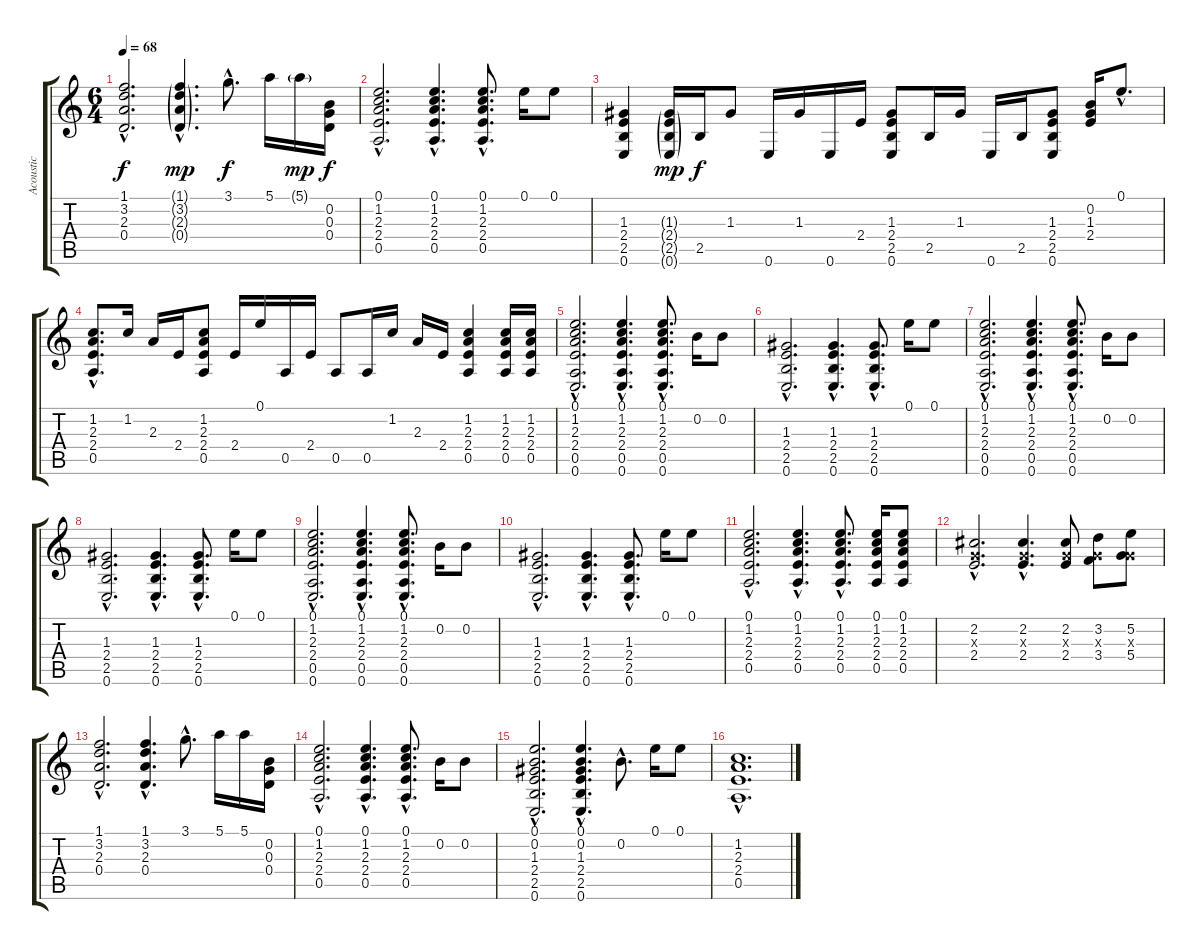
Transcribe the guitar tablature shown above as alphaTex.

\track ("Acoustic" "Acoustic") {instrument acousticguitarnylon}
\staff {score tabs}
\tuning (E4 B3 G3 D3 A2 E2) {hide}
\ts (6 4)
\tempo 68
\clef g2
\ks c
(1.1{hac} 3.2{hac} 2.3{hac} 0.4{hac}).2{d dy f} (1.1{g hac} 3.2{g hac} 2.3{g hac} 0.4{g hac}).4{d dy mp} 3.1{hac}.8{d dy f} 5.1.16 5.1{g}.16{dy mp} (0.2 0.3 0.4).16{dy f} |
(0.1{hac} 1.2{hac} 2.3{hac} 2.4{hac} 0.5{hac}).2{d} (0.1{hac} 1.2{hac} 2.3{hac} 2.4{hac} 0.5{hac}).4{d} (0.1{hac} 1.2{hac} 2.3{hac} 2.4{hac} 0.5{hac}).8{d} 0.1.16 0.1.8 |
(1.3 2.4 2.5 0.6).4 (1.3{g} 2.4{g} 2.5{g} 0.6{g}).16{dy mp} 2.5.16{dy f} 1.3.8 0.6.16 1.3.16 0.6.16 2.4.16 (1.3 2.4 2.5 0.6).8 2.5.16 1.3.16 0.6.16 2.5.16 (1.3 2.4 2.5 0.6).8 (0.2 1.3 2.4).16 0.1{hac}.8{d} |
(1.2{hac} 2.3{hac} 2.4{hac} 0.5{hac}).8{d} 1.2.16 2.3.16 2.4.16 (1.2 2.3 2.4 0.5).8 2.4.16 0.1.16 0.5.16 2.4.16 0.5.8 0.5.16 1.2.16 2.3.16 2.4.16 (1.2 2.3 2.4 0.5).4 (1.2 2.3 2.4 0.5).16 (1.2 2.3 2.4 0.5).16 |
(0.1{hac} 1.2{hac} 2.3{hac} 2.4{hac} 0.5{hac} 0.6{hac}).2{d} (0.1{hac} 1.2{hac} 2.3{hac} 2.4{hac} 0.5{hac} 0.6{hac}).4{d} (0.1{hac} 1.2{hac} 2.3{hac} 2.4{hac} 0.5{hac} 0.6{hac}).8{d} 0.2.16 0.2.8 |
(1.3{hac} 2.4{hac} 2.5{hac} 0.6{hac}).2{d} (1.3{hac} 2.4{hac} 2.5{hac} 0.6{hac}).4{d} (1.3{hac} 2.4{hac} 2.5{hac} 0.6{hac}).8{d} 0.1.16 0.1.8 |
(0.1{hac} 1.2{hac} 2.3{hac} 2.4{hac} 0.5{hac} 0.6{hac}).2{d} (0.1{hac} 1.2{hac} 2.3{hac} 2.4{hac} 0.5{hac} 0.6{hac}).4{d} (0.1{hac} 1.2{hac} 2.3{hac} 2.4{hac} 0.5{hac} 0.6{hac}).8{d} 0.2.16 0.2.8 |
(1.3{hac} 2.4{hac} 2.5{hac} 0.6{hac}).2{d} (1.3{hac} 2.4{hac} 2.5{hac} 0.6{hac}).4{d} (1.3{hac} 2.4{hac} 2.5{hac} 0.6{hac}).8{d} 0.1.16 0.1.8 |
(0.1{hac} 1.2{hac} 2.3{hac} 2.4{hac} 0.5{hac} 0.6{hac}).2{d} (0.1{hac} 1.2{hac} 2.3{hac} 2.4{hac} 0.5{hac} 0.6{hac}).4{d} (0.1{hac} 1.2{hac} 2.3{hac} 2.4{hac} 0.5{hac} 0.6{hac}).8{d} 0.2.16 0.2.8 |
(1.3{hac} 2.4{hac} 2.5{hac} 0.6{hac}).2{d} (1.3{hac} 2.4{hac} 2.5{hac} 0.6{hac}).4{d} (1.3{hac} 2.4{hac} 2.5{hac} 0.6{hac}).8{d} 0.1.16 0.1.8 |
(0.1{hac} 1.2{hac} 2.3{hac} 2.4{hac} 0.5{hac}).2{d} (0.1{hac} 1.2{hac} 2.3{hac} 2.4{hac} 0.5{hac}).4{d} (0.1{hac} 1.2{hac} 2.3{hac} 2.4{hac} 0.5{hac}).8{d} (0.1 1.2 2.3 2.4 0.5).16 (0.1 1.2 2.3 2.4 0.5).8 |
(2.2{hac} 0.3{hac x} 2.4{hac}).2{d} (2.2{hac} 0.3{hac x} 2.4{hac}).4{d} (2.2 0.3{x} 2.4).8 (3.2 0.3{x} 3.4).8 (5.2 0.3{x} 5.4).8 |
(1.1{hac} 3.2{hac} 2.3{hac} 0.4{hac}).2{d} (1.1{hac} 3.2{hac} 2.3{hac} 0.4{hac}).4{d} 3.1{hac}.8{d} 5.1.16 5.1.16 (0.2 0.3 0.4).16 |
(0.1{hac} 1.2{hac} 2.3{hac} 2.4{hac} 0.5{hac}).2{d} (0.1{hac} 1.2{hac} 2.3{hac} 2.4{hac} 0.5{hac}).4{d} (0.1{hac} 1.2{hac} 2.3{hac} 2.4{hac} 0.5{hac}).8{d} 0.2.16 0.2.8 |
(0.1{hac} 0.2{hac} 1.3{hac} 2.4{hac} 2.5{hac} 0.6{hac}).2{d} (0.1{hac} 0.2{hac} 1.3{hac} 2.4{hac} 2.5{hac} 0.6{hac}).4{d} 0.2{hac}.8{d} 0.1.16 0.1.8 |
(1.2{hac} 2.3{hac} 2.4{hac} 0.5{hac}).1{d}
